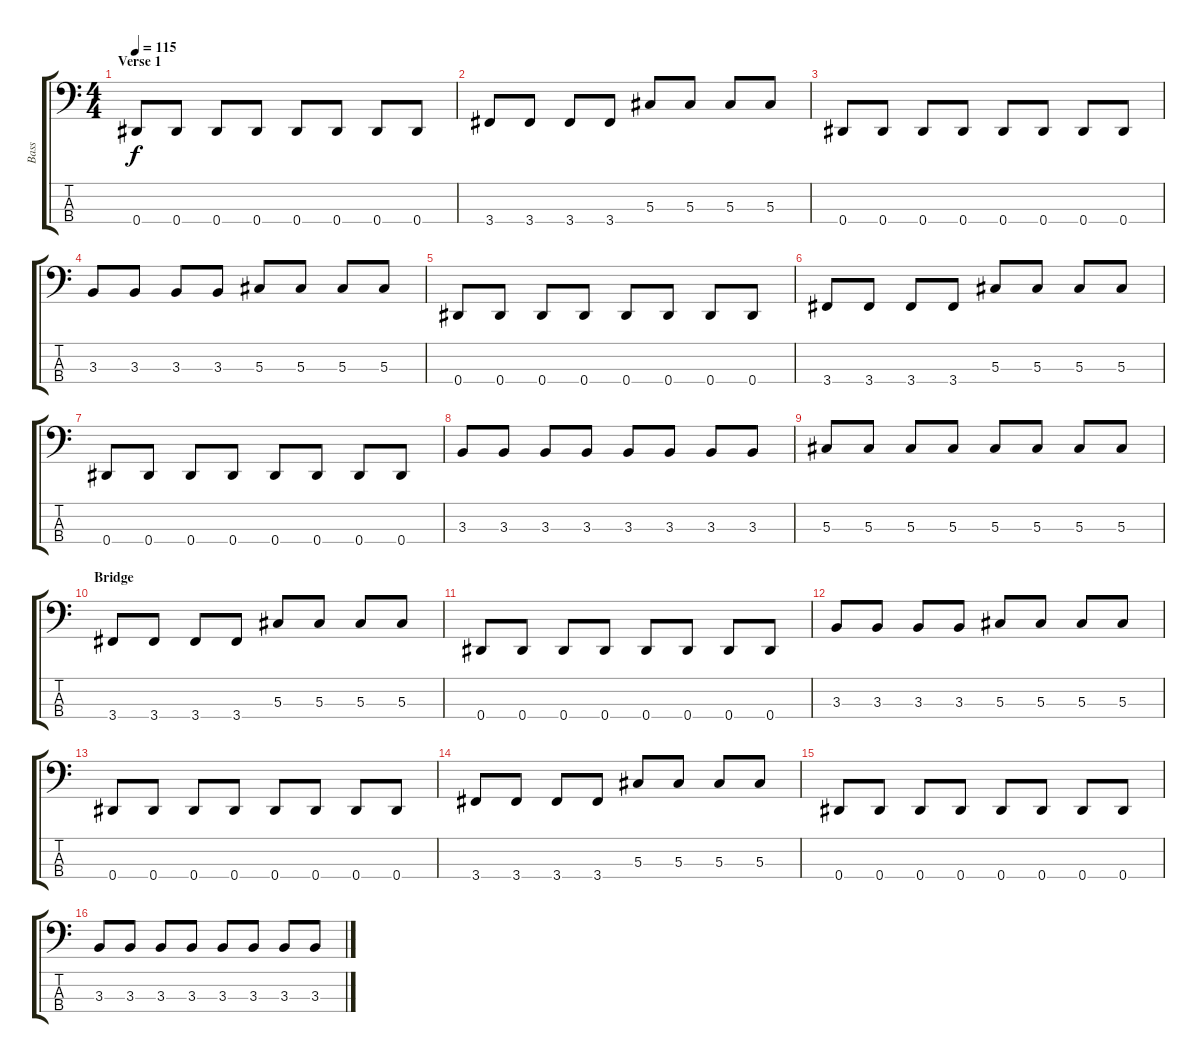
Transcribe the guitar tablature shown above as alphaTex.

\track ("Bass" "Bass") {instrument electricbassfinger}
\staff {score tabs}
\tuning (Gb2 Db2 Ab1 Eb1) {hide}
\ts (4 4)
\section ("" "Verse 1")
\tempo 115
\clef f4
\ks c
0.4.8{dy f} 0.4.8 0.4.8 0.4.8 0.4.8 0.4.8 0.4.8 0.4.8 |
3.4.8 3.4.8 3.4.8 3.4.8 5.3.8 5.3.8 5.3.8 5.3.8 |
0.4.8 0.4.8 0.4.8 0.4.8 0.4.8 0.4.8 0.4.8 0.4.8 |
3.3.8 3.3.8 3.3.8 3.3.8 5.3.8 5.3.8 5.3.8 5.3.8 |
0.4.8 0.4.8 0.4.8 0.4.8 0.4.8 0.4.8 0.4.8 0.4.8 |
3.4.8 3.4.8 3.4.8 3.4.8 5.3.8 5.3.8 5.3.8 5.3.8 |
0.4.8 0.4.8 0.4.8 0.4.8 0.4.8 0.4.8 0.4.8 0.4.8 |
3.3.8 3.3.8 3.3.8 3.3.8 3.3.8 3.3.8 3.3.8 3.3.8 |
5.3.8 5.3.8 5.3.8 5.3.8 5.3.8 5.3.8 5.3.8 5.3.8 |
\section ("" "Bridge")
3.4.8 3.4.8 3.4.8 3.4.8 5.3.8 5.3.8 5.3.8 5.3.8 |
0.4.8 0.4.8 0.4.8 0.4.8 0.4.8 0.4.8 0.4.8 0.4.8 |
3.3.8 3.3.8 3.3.8 3.3.8 5.3.8 5.3.8 5.3.8 5.3.8 |
0.4.8 0.4.8 0.4.8 0.4.8 0.4.8 0.4.8 0.4.8 0.4.8 |
3.4.8 3.4.8 3.4.8 3.4.8 5.3.8 5.3.8 5.3.8 5.3.8 |
0.4.8 0.4.8 0.4.8 0.4.8 0.4.8 0.4.8 0.4.8 0.4.8 |
3.3.8 3.3.8 3.3.8 3.3.8 3.3.8 3.3.8 3.3.8 3.3.8
